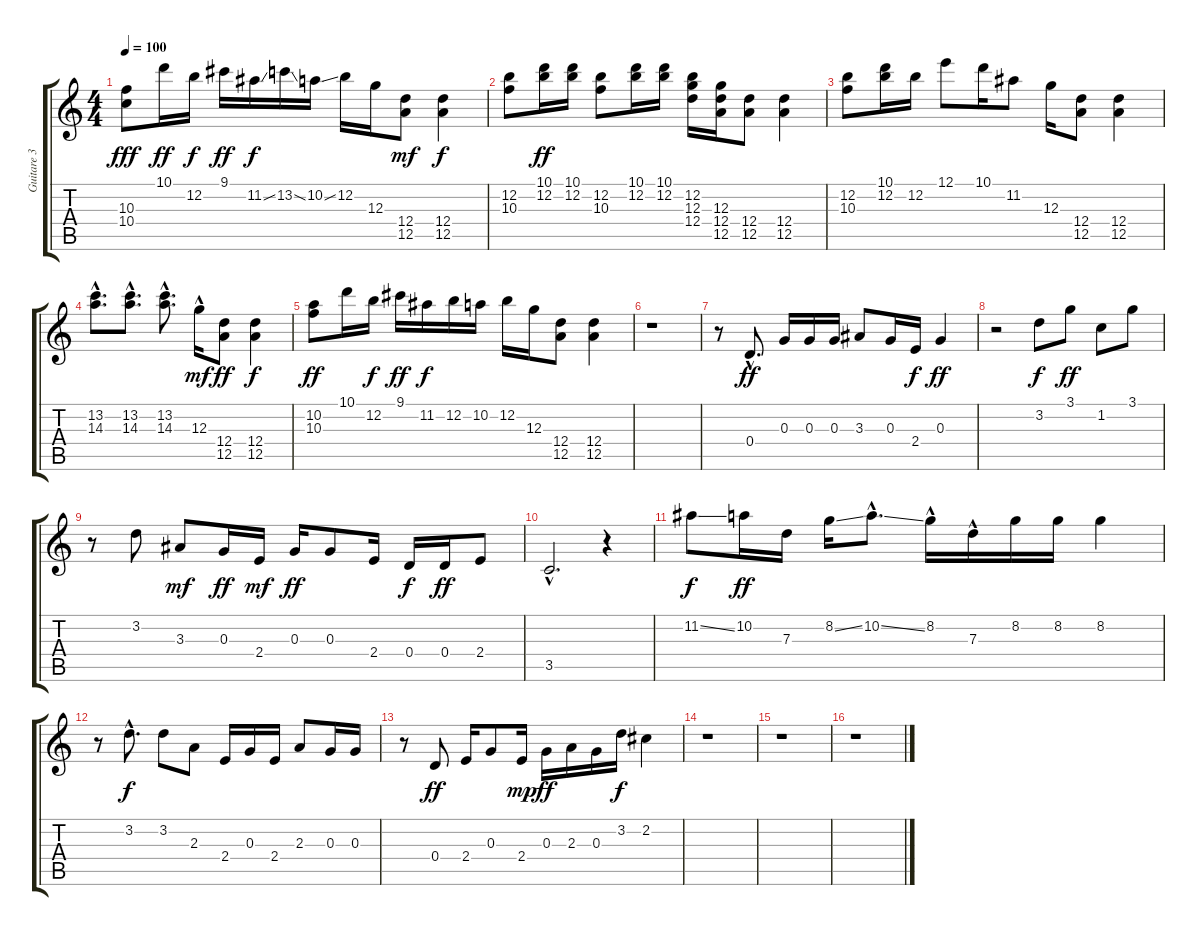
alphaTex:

\track ("Guitare 3" "Guitare 3") {instrument acousticguitarsteel}
\staff {score tabs}
\tuning (E4 B3 G3 D3 A2 E2) {hide}
\ts (4 4)
\tempo 100
\clef g2
\ks c
(10.3 10.4).8{dy fff} 10.1.16{dy ff} 12.2.16{dy f} 9.1.16{dy ff} 11.2{ss}.16{dy f} 13.2{ss}.16 10.2{ss}.16 12.2.16 12.3.16 (12.4 12.5).8{dy mf} (12.4 12.5).4{dy f} |
(12.2 10.3).8 (10.1 12.2).16{dy ff} (10.1 12.2).16 (12.2 10.3).8 (10.1 12.2).16 (10.1 12.2).16 (12.2 12.3 12.4).16 (12.3 12.4 12.5).16 (12.4 12.5).8 (12.4 12.5).4 |
(12.2 10.3).8 (10.1 12.2).16 12.2.16 12.1.8 10.1.16 11.2.8 12.3.16 (12.4 12.5).8 (12.4 12.5).4 |
(13.2{hac} 14.3{hac}).8{d} (13.2{hac} 14.3{hac}).8{d} (13.2{hac} 14.3{hac}).8{d} 12.3{hac}.16{dy mf} (12.4 12.5).8{dy ff} (12.4 12.5).4{dy f} |
(10.2 10.3).8{dy ff} 10.1.16 12.2.16{dy f} 9.1.16{dy ff} 11.2.16{dy f} 12.2.16 10.2.16 12.2.16 12.3.16 (12.4 12.5).8 (12.4 12.5).4 |
r.1 |
r.8 0.4{hac}.8{d dy ff} 0.3.16 0.3.16 0.3.16 3.3.8 0.3.16 2.4.16{dy f} 0.3.4{dy ff} |
r.2 3.2.8{dy f} 3.1.8{dy ff} 1.2.8 3.1.8 |
r.8 3.2.8 3.3.8{dy mf} 0.3.16{dy ff} 2.4.16{dy mf} 0.3.16{dy ff} 0.3.8 2.4.16 0.4.16{dy f} 0.4.16{dy ff} 2.4.8 |
3.5{hac}.2{d} r.4 |
11.2{ss}.8{dy f} 10.2.16{dy ff} 7.3.16 8.2{ss}.16 10.2{ss hac}.8{d} 8.2{hac}.16 7.3{hac}.16 8.2.16 8.2.16 8.2.4 |
r.8 3.2{hac}.8{d dy f} 3.2.8 2.3.8 2.4.16 0.3.16 2.4.16 2.3.8 0.3.16 0.3.16 |
r.8 0.4.8{dy ff} 2.4.16 0.3.8 2.4.16{dy mp} 0.3.16{dy ff} 2.3.16 0.3.16 3.2.16{dy f} 2.2.4 |
r.1 |
r.1 |
r.1
